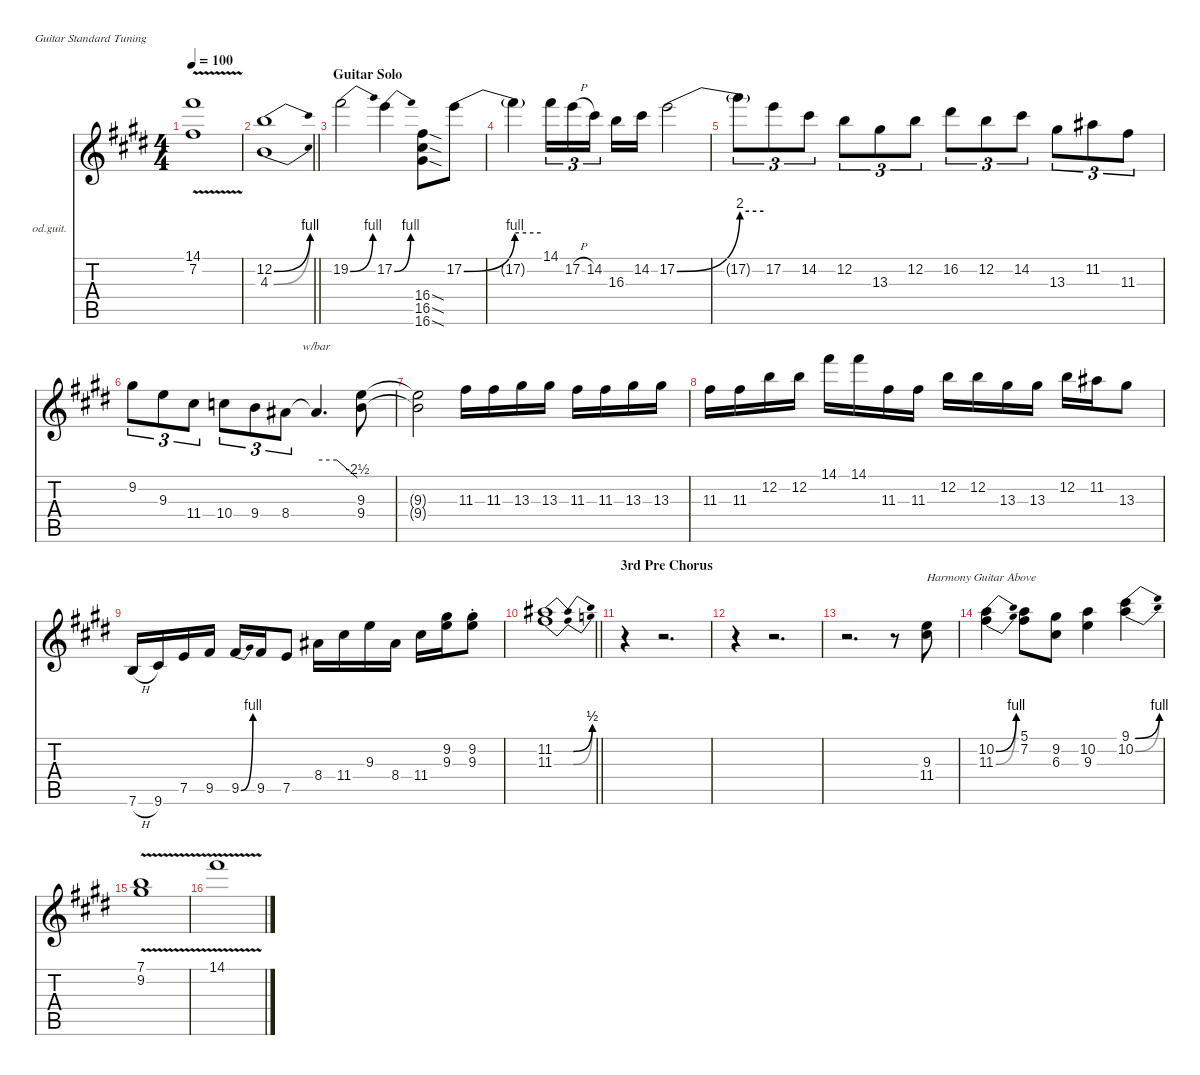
\defaultSystemsLayout 4
\hideDynamics
\bracketExtendMode nobrackets
\firstSystemTrackNameOrientation horizontal
\otherSystemsTrackNameOrientation horizontal
\track ("Lead Guitar" "od.guit.") {instrument overdrivenguitar}
\staff {score tabs}
\tuning (E4 B3 G3 D3 A2 E2)
\ts (4 4)
\tempo 100
\clef g2
\ks c#minor
(14.1{t acc #} 7.2{v t acc #}).1{dy f} |
\barLineRight lightlight
(12.2{be (bend 0 0 15 4) acc forcenatural} 4.3{be (bend 0 0 15 4) acc forcenatural}).1 |
\section ("" "Guitar Solo")
19.2{be (bend 0 0 30 4) acc #}.2 17.2{be (bend 0 0 30 4) acc forcenatural}.4 (16.4{sod acc #} 16.5{sod acc #} 16.6{sod acc #}).8 17.2{be (bend 0 0 60 4) acc forcenatural}.8 |
17.2{be (hold 0 4 60 4) t}.4 14.1{acc #}.16{tu (3 2)} 17.2{h acc forcenatural}.16{tu (3 2)} 14.2{acc #}.16{tu (3 2)} 16.3{acc forcenatural}.16 14.2{acc #}.16 17.2{be (bend 0 0 60 8) acc forcenatural}.2 |
17.2{be (hold 0 8 60 8) t}.8{tu (3 2)} 17.2{acc forcenatural}.8{tu (3 2)} 14.2{acc #}.8{tu (3 2)} 12.2{acc forcenatural}.8{tu (3 2)} 13.3{acc #}.8{tu (3 2)} 12.2{acc forcenatural}.8{tu (3 2)} 16.2{acc #}.8{tu (3 2)} 12.2{acc forcenatural}.8{tu (3 2)} 14.2{acc #}.8{tu (3 2)} 13.3{acc #}.8{tu (3 2)} 11.2{acc #}.8{tu (3 2)} 11.3{acc #}.8{tu (3 2)} |
9.2{acc #}.8{tu (3 2)} 9.3{acc forcenatural}.8{tu (3 2)} 11.4{acc #}.8{tu (3 2)} 10.4{acc forcenatural}.8{tu (3 2)} 9.4{acc forcenatural}.8{tu (3 2)} 8.4{acc #}.8{tu (3 2)} 8.4{t acc #}.4{d tbe (custom default 0 0 30 0 30 0 60 -10)} (9.3{acc forcenatural} 9.4{acc forcenatural}).8 |
(9.3{t acc forcenatural} 9.4{t acc forcenatural}).2 11.3{acc #}.16 11.3{acc #}.16 13.3{acc #}.16 13.3{acc #}.16 11.3{acc #}.16 11.3{acc #}.16 13.3{acc #}.16 13.3{acc #}.16 |
11.3{acc #}.16 11.3{acc #}.16 12.2{acc forcenatural}.16 12.2{acc forcenatural}.16 14.1{acc #}.16 14.1{acc #}.16 11.3{acc #}.16 11.3{acc #}.16 12.2{acc forcenatural}.16 12.2{acc forcenatural}.16 13.3{acc #}.16 13.3{acc #}.16 12.2{acc forcenatural}.16 11.2{acc #}.16 13.3{acc #}.8 |
7.6{h acc forcenatural}.16 9.6{acc #}.16 7.5{acc forcenatural}.16 9.5{acc #}.16 9.5{be (bend 0 0 30 4) acc #}.16 9.5{acc #}.16 7.5{acc forcenatural}.8 8.4{acc #}.16 11.4{acc #}.16 9.3{acc forcenatural}.16 8.4{acc #}.16 11.4{acc #}.16 (9.2{acc #} 9.3{acc forcenatural}).16 (9.2{st acc #} 9.3{st acc forcenatural}).8 |
\barLineRight lightlight
(11.2{be (bendrelease 0 0 30 2 30 2 15 0) acc #} 11.3{be (bendrelease 0 0 30 2 30 2 22.999999199999998 0) acc #}).1 |
\section ("" "3rd Pre Chorus")
r.4 r.2{d} |
r.4 r.2{d} |
r.2{d} r.8 (9.3{acc forcenatural} 11.4{acc #}).8{txt "Harmony Guitar Above"} |
(10.2{be (bend 0 0 30 4) acc forcenatural} 11.3{be (bend 0 0 30 4) acc #}).4 (5.1{acc forcenatural} 7.2{acc #}).8 (9.2{acc #} 6.3{acc #}).8 (10.2{acc forcenatural} 9.3{acc forcenatural}).4 (9.1{be (bend 0 0 30 4) acc #} 10.2{be (bend 0 0 30 4) acc forcenatural}).4 |
(7.1{acc forcenatural} 9.2{v acc #}).1 |
14.1{v acc #}.1
